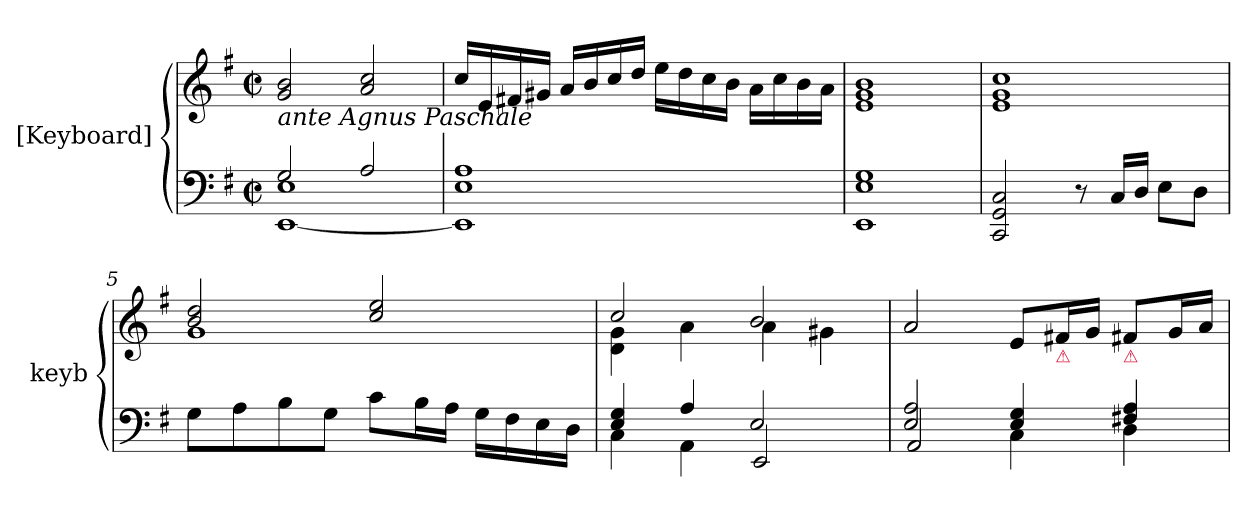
**kern	**kern
*part1	*part1
*staff2	*staff1
*I"[Keyboard]	*
*I'keyb	*
*clefF4	*clefG2
*k[f#]	*k[f#]
*M2/2	*M2/2
*met(c|)	*met(c|)
=1	=1
*^	*
!	!	!LO:TX:b:i:t=ante Agnus Paschale
2G/	[1EE 1E	2g/ 2b/
2A/	.	2a/ 2cc/
*v	*v	*
=2	=2
1EE] 1E 1A	16cc/LL
.	16e/
.	16f#X/
.	16g#X/JJ
.	16a/LL
.	16b/
.	16cc/
.	16dd/JJ
.	16ee\LL
.	16dd\
.	16cc\
.	16b\JJ
.	16a\LL
.	16cc\
.	16b\
.	16a\JJ
=3	=3
1EE 1E 1G	1e 1g 1b
=4	=4
2CC/ 2GG/ 2C/	1e 1g 1cc
8r	.
16C/LL	.
16D/JJ	.
8E\L	.
8D\J	.
=5	=5
*	*^
8G\L	2b/ 2dd/	1g
8A\	.	.
8B\	.	.
8G\J	.	.
8c\L	2cc/ 2ee/	.
16B\L	.	.
16A\JJ	.	.
16G\LL	.	.
16F#\	.	.
16E\	.	.
16D\JJ	.	.
=6	=6	=6
*^	*	*
4E/ 4G/	4C\	2cc/	4d\ 4g\
4A/	4AA\	.	4a\
2E/	2EE/	2b/	4a\
.	.	.	4g#X\
*	*	*v	*v
=7	=7	=7
2E/ 2A/	2AA/	2a/
4E/ 4G/	4C\	8e/L
!	!	!LO:TX:b:color=crimson:t=⚠
.	.	16f#X/L
.	.	16g/JJ
!	!	!LO:TX:b:color=crimson:t=⚠
4F#X/ 4A/	4D\	8f#X/L
.	.	16g/L
.	.	16a/JJ
*v	*v	*
=	=
*-	*-
